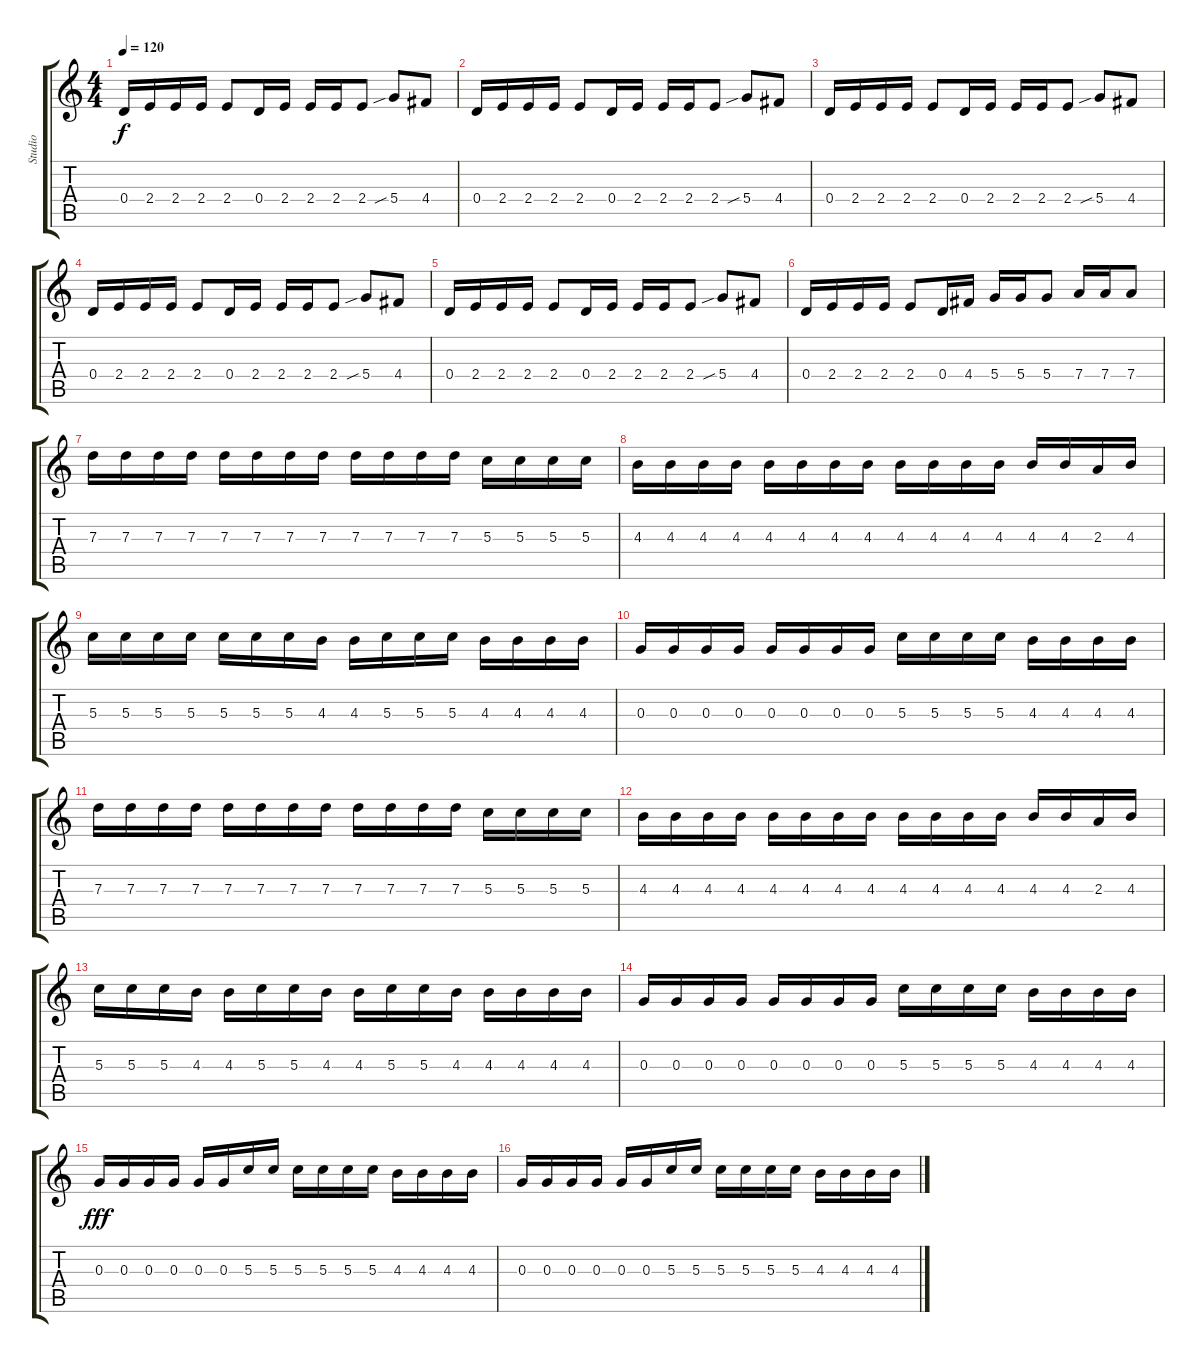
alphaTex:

\track ("Studio" "Studio") {instrument overdrivenguitar}
\staff {score tabs}
\tuning (E4 B3 G3 D3 A2 D2) {hide}
\ts (4 4)
\tempo 120
\clef g2
\ks c
0.4.16{dy f} 2.4.16 2.4.16 2.4.16 2.4.8 0.4.16 2.4.16 2.4.16 2.4.16 2.4.8 5.4{sib}.8 4.4.8 |
0.4.16 2.4.16 2.4.16 2.4.16 2.4.8 0.4.16 2.4.16 2.4.16 2.4.16 2.4.8 5.4{sib}.8 4.4.8 |
0.4.16 2.4.16 2.4.16 2.4.16 2.4.8 0.4.16 2.4.16 2.4.16 2.4.16 2.4.8 5.4{sib}.8 4.4.8 |
0.4.16 2.4.16 2.4.16 2.4.16 2.4.8 0.4.16 2.4.16 2.4.16 2.4.16 2.4.8 5.4{sib}.8 4.4.8 |
0.4.16 2.4.16 2.4.16 2.4.16 2.4.8 0.4.16 2.4.16 2.4.16 2.4.16 2.4.8 5.4{sib}.8 4.4.8 |
0.4.16 2.4.16 2.4.16 2.4.16 2.4.8 0.4.16 4.4.16 5.4.16 5.4.16 5.4.8 7.4.16 7.4.16 7.4.8 |
7.3.16 7.3.16 7.3.16 7.3.16 7.3.16 7.3.16 7.3.16 7.3.16 7.3.16 7.3.16 7.3.16 7.3.16 5.3.16 5.3.16 5.3.16 5.3.16 |
4.3.16 4.3.16 4.3.16 4.3.16 4.3.16 4.3.16 4.3.16 4.3.16 4.3.16 4.3.16 4.3.16 4.3.16 4.3.16 4.3.16 2.3.16 4.3.16 |
5.3.16 5.3.16 5.3.16 5.3.16 5.3.16 5.3.16 5.3.16 4.3.16 4.3.16 5.3.16 5.3.16 5.3.16 4.3.16 4.3.16 4.3.16 4.3.16 |
0.3.16 0.3.16 0.3.16 0.3.16 0.3.16 0.3.16 0.3.16 0.3.16 5.3.16 5.3.16 5.3.16 5.3.16 4.3.16 4.3.16 4.3.16 4.3.16 |
7.3.16 7.3.16 7.3.16 7.3.16 7.3.16 7.3.16 7.3.16 7.3.16 7.3.16 7.3.16 7.3.16 7.3.16 5.3.16 5.3.16 5.3.16 5.3.16 |
4.3.16 4.3.16 4.3.16 4.3.16 4.3.16 4.3.16 4.3.16 4.3.16 4.3.16 4.3.16 4.3.16 4.3.16 4.3.16 4.3.16 2.3.16 4.3.16 |
5.3.16 5.3.16 5.3.16 4.3.16 4.3.16 5.3.16 5.3.16 4.3.16 4.3.16 5.3.16 5.3.16 4.3.16 4.3.16 4.3.16 4.3.16 4.3.16 |
0.3.16 0.3.16 0.3.16 0.3.16 0.3.16 0.3.16 0.3.16 0.3.16 5.3.16 5.3.16 5.3.16 5.3.16 4.3.16 4.3.16 4.3.16 4.3.16 |
0.3.16{dy fff} 0.3.16 0.3.16 0.3.16 0.3.16 0.3.16 5.3.16 5.3.16 5.3.16 5.3.16 5.3.16 5.3.16 4.3.16 4.3.16 4.3.16 4.3.16 |
0.3.16 0.3.16 0.3.16 0.3.16 0.3.16 0.3.16 5.3.16 5.3.16 5.3.16 5.3.16 5.3.16 5.3.16 4.3.16 4.3.16 4.3.16 4.3.16
